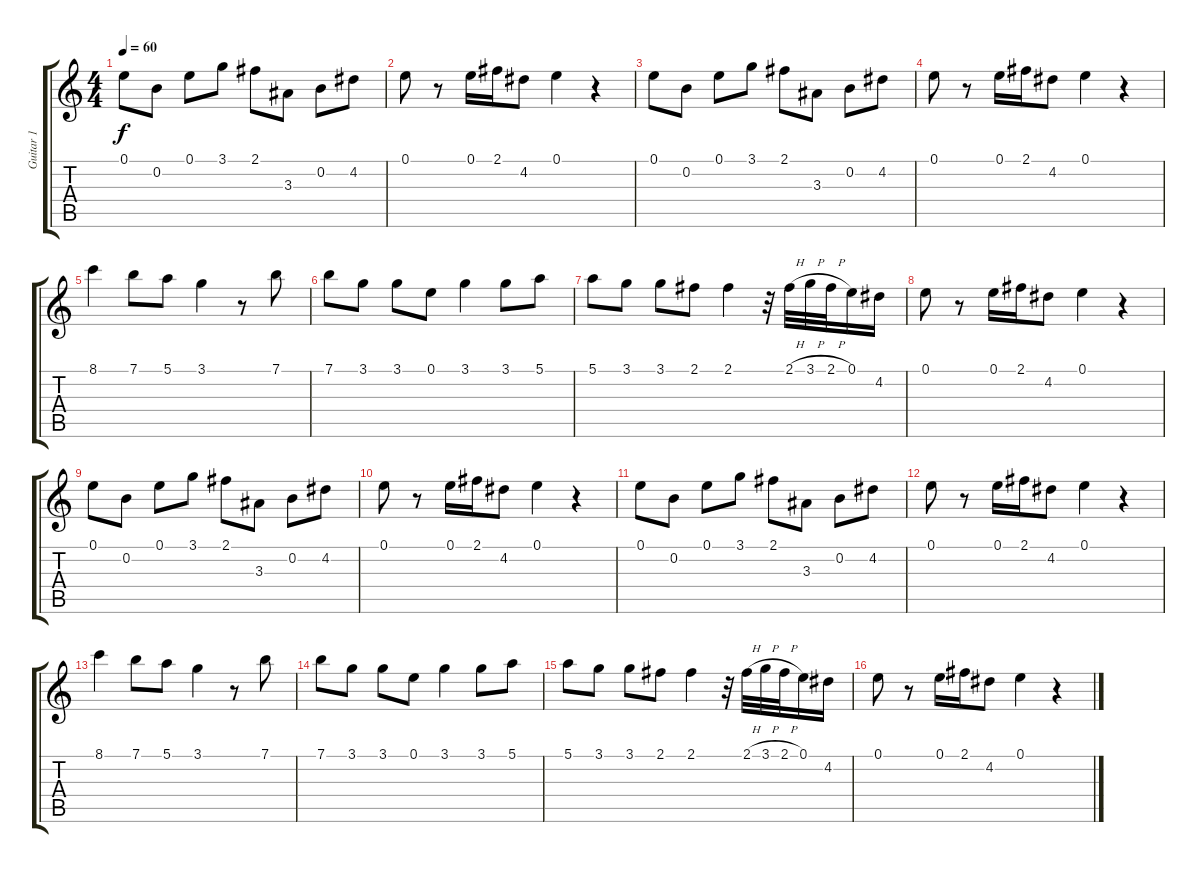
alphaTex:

\track ("Guitar 1" "Guitar 1") {instrument acousticguitarsteel}
\staff {score tabs}
\tuning (E4 B3 G3 D3 A2 E2) {hide}
\ts (4 4)
\tempo 60
\clef g2
\ks c
0.1.8{dy f} 0.2.8 0.1.8 3.1.8 2.1.8 3.3.8 0.2.8 4.2.8 |
0.1.8 r.8 0.1.16 2.1.16 4.2.8 0.1.4 r.4 |
0.1.8 0.2.8 0.1.8 3.1.8 2.1.8 3.3.8 0.2.8 4.2.8 |
0.1.8 r.8 0.1.16 2.1.16 4.2.8 0.1.4 r.4 |
8.1.4 7.1.8 5.1.8 3.1.4 r.8 7.1.8 |
7.1.8 3.1.8 3.1.8 0.1.8 3.1.4 3.1.8 5.1.8 |
5.1.8 3.1.8 3.1.8 2.1.8 2.1.4 r.32 2.1{h}.32 3.1{h}.32 2.1{h}.32 0.1.16 4.2.16 |
0.1.8 r.8 0.1.16 2.1.16 4.2.8 0.1.4 r.4 |
0.1.8 0.2.8 0.1.8 3.1.8 2.1.8 3.3.8 0.2.8 4.2.8 |
0.1.8 r.8 0.1.16 2.1.16 4.2.8 0.1.4 r.4 |
0.1.8 0.2.8 0.1.8 3.1.8 2.1.8 3.3.8 0.2.8 4.2.8 |
0.1.8 r.8 0.1.16 2.1.16 4.2.8 0.1.4 r.4 |
8.1.4 7.1.8 5.1.8 3.1.4 r.8 7.1.8 |
7.1.8 3.1.8 3.1.8 0.1.8 3.1.4 3.1.8 5.1.8 |
5.1.8 3.1.8 3.1.8 2.1.8 2.1.4 r.32 2.1{h}.32 3.1{h}.32 2.1{h}.32 0.1.16 4.2.16 |
0.1.8 r.8 0.1.16 2.1.16 4.2.8 0.1.4 r.4
